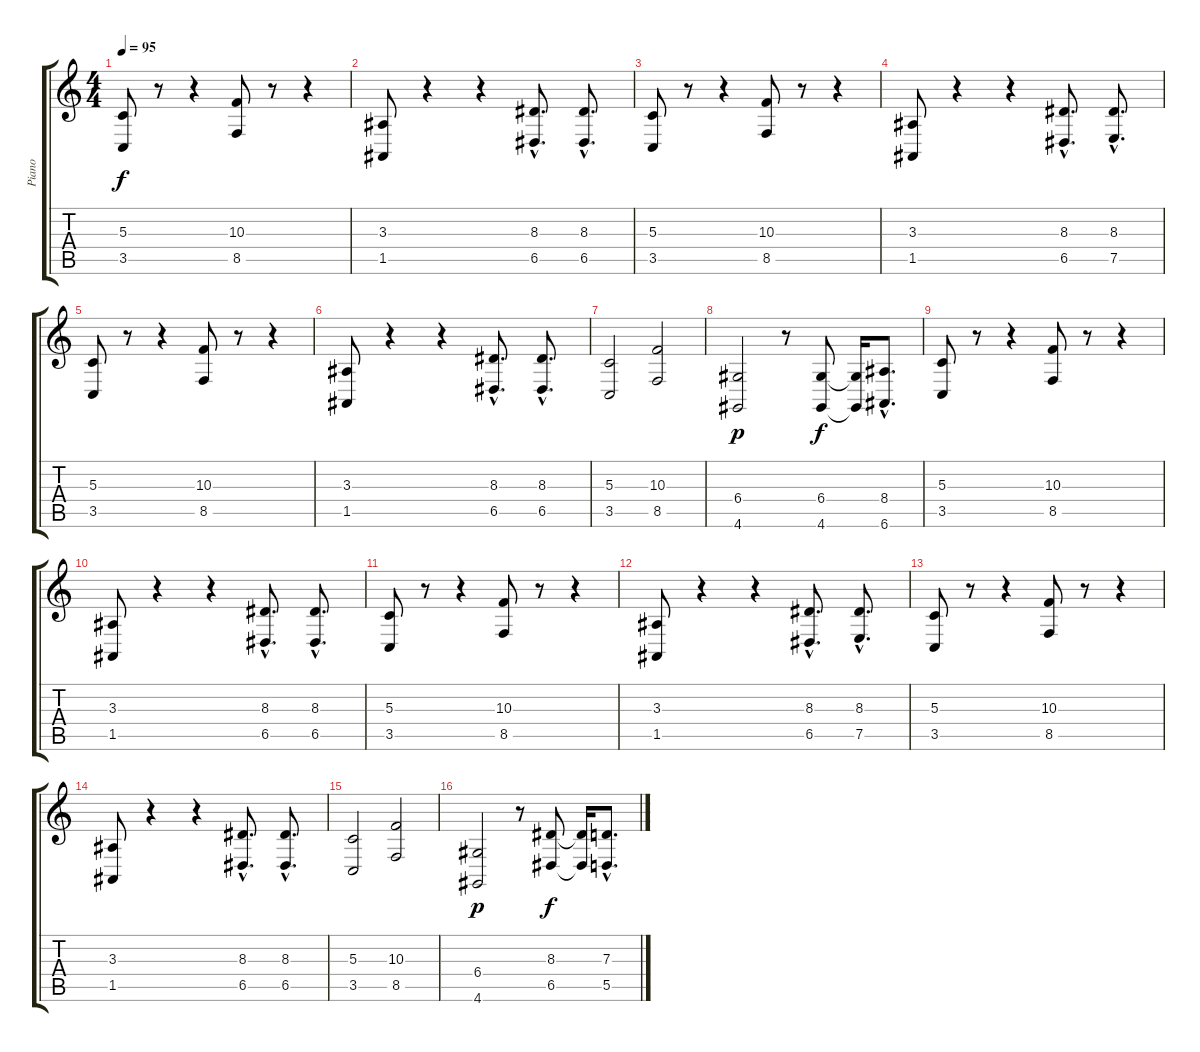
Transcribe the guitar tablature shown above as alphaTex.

\track ("Piano" "Piano") {instrument electricgrandpiano}
\staff {score tabs}
\tuning (E4 B3 G3 D3 A2 E2) {hide}
\ts (4 4)
\tempo 95
\clef g2
\ks c
(5.3 3.5).8{dy f volume 12} r.8 r.4 (10.3 8.5).8 r.8 r.4 |
(3.3 1.5).8 r.4 r.4 (8.3{hac} 6.5{hac}).8{d} (8.3{hac} 6.5{hac}).8{d} |
(5.3 3.5).8 r.8 r.4 (10.3 8.5).8 r.8 r.4 |
(3.3 1.5).8 r.4 r.4 (8.3{hac} 6.5{hac}).8{d} (8.3{hac} 7.5{hac}).8{d} |
(5.3 3.5).8{volume 12} r.8 r.4 (10.3 8.5).8 r.8 r.4 |
(3.3 1.5).8 r.4 r.4 (8.3{hac} 6.5{hac}).8{d} (8.3{hac} 6.5{hac}).8{d} |
(5.3 3.5).2 (10.3 8.5).2 |
(6.4 4.6).2{dy p} r.8 (6.4 4.6).8{dy f} (6.4{t} 4.6{t}).16 (8.4{hac} 6.6{hac}).8{d} |
(5.3 3.5).8{volume 12} r.8 r.4 (10.3 8.5).8 r.8 r.4 |
(3.3 1.5).8 r.4 r.4 (8.3{hac} 6.5{hac}).8{d} (8.3{hac} 6.5{hac}).8{d} |
(5.3 3.5).8 r.8 r.4 (10.3 8.5).8 r.8 r.4 |
(3.3 1.5).8 r.4 r.4 (8.3{hac} 6.5{hac}).8{d} (8.3{hac} 7.5{hac}).8{d} |
(5.3 3.5).8{volume 12} r.8 r.4 (10.3 8.5).8 r.8 r.4 |
(3.3 1.5).8 r.4 r.4 (8.3{hac} 6.5{hac}).8{d} (8.3{hac} 6.5{hac}).8{d} |
(5.3 3.5).2 (10.3 8.5).2 |
(6.4 4.6).2{dy p} r.8 (8.3 6.5).8{dy f} (8.3{t} 6.5{t}).16 (7.3{hac} 5.5{hac}).8{d}
